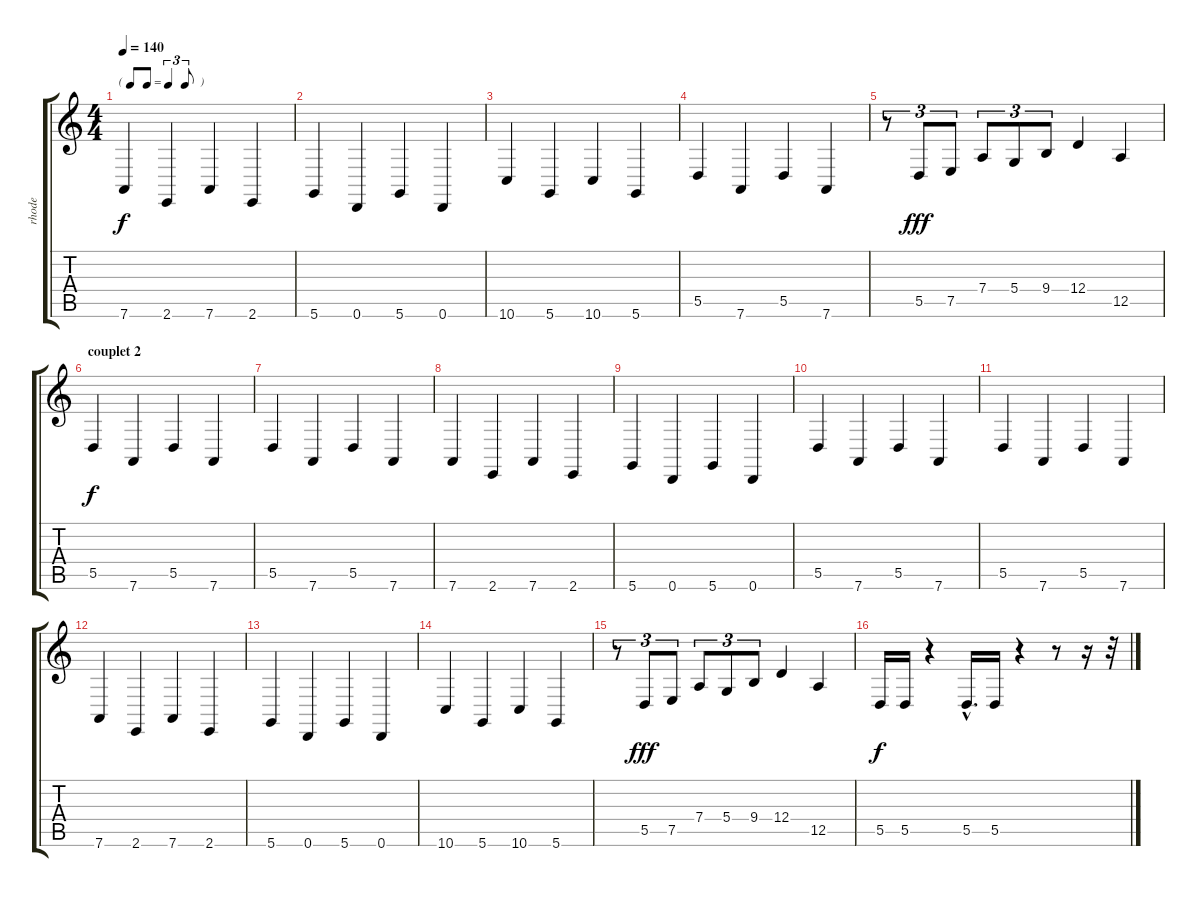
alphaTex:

\track ("rhode" "rhode") {instrument electricpiano1}
\staff {score tabs}
\tuning (E4 B3 G3 D3 A2 D2) {hide}
\ts (4 4)
\tf triplet8th
\tempo 140
\clef g2
\ks c
7.6.4{dy f} 2.6.4 7.6.4 2.6.4 |
5.6.4 0.6.4 5.6.4 0.6.4 |
10.6.4 5.6.4 10.6.4 5.6.4 |
5.5.4 7.6.4 5.5.4 7.6.4 |
r.8{tu (3 2)} 5.5.8{tu (3 2) dy fff} 7.5.8{tu (3 2)} 7.4.8{tu (3 2)} 5.4.8{tu (3 2)} 9.4.8{tu (3 2)} 12.4.4 12.5.4 |
\section ("" "couplet 2")
5.5.4{dy f} 7.6.4 5.5.4 7.6.4 |
5.5.4 7.6.4 5.5.4 7.6.4 |
7.6.4 2.6.4 7.6.4 2.6.4 |
5.6.4 0.6.4 5.6.4 0.6.4 |
5.5.4 7.6.4 5.5.4 7.6.4 |
5.5.4 7.6.4 5.5.4 7.6.4 |
7.6.4 2.6.4 7.6.4 2.6.4 |
5.6.4 0.6.4 5.6.4 0.6.4 |
10.6.4 5.6.4 10.6.4 5.6.4 |
r.8{tu (3 2)} 5.5.8{tu (3 2) dy fff} 7.5.8{tu (3 2)} 7.4.8{tu (3 2)} 5.4.8{tu (3 2)} 9.4.8{tu (3 2)} 12.4.4 12.5.4 |
5.5.16{dy f} 5.5.16 r.4 5.5{hac}.16{d} 5.5.16 r.4 r.8 r.16 r.32
